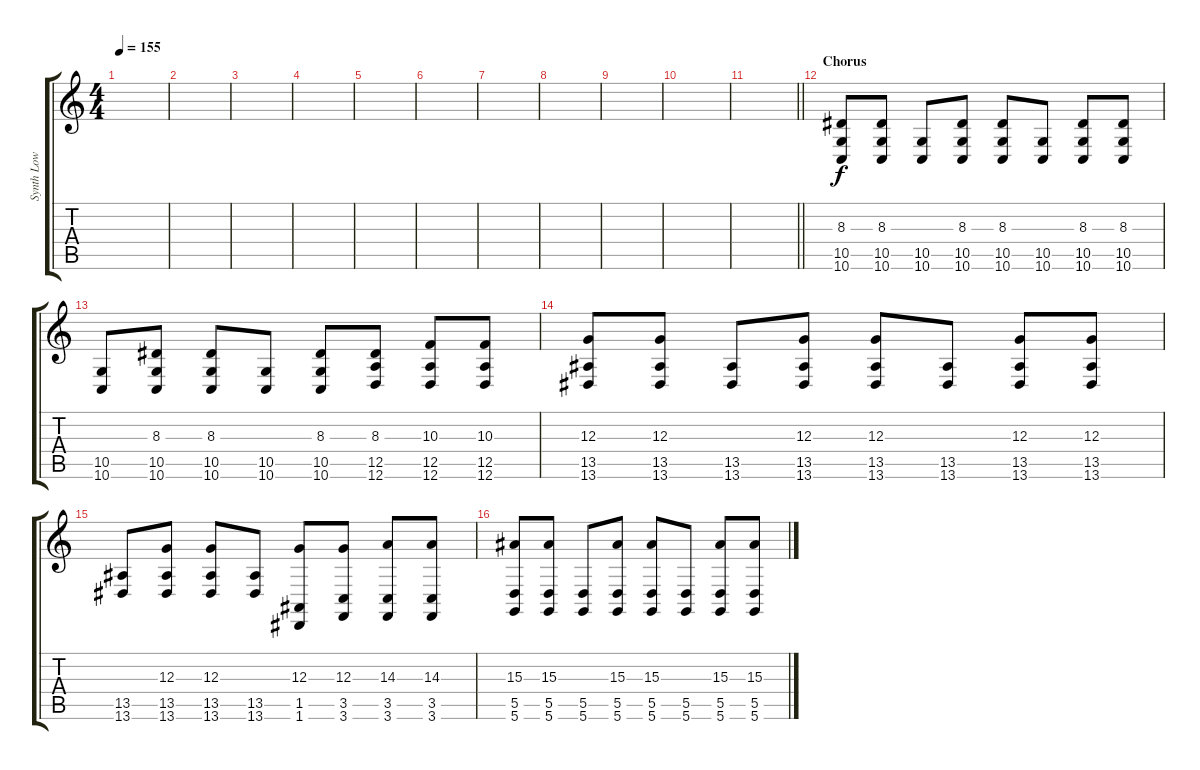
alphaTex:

\track ("Synth Low" "Synth Low") {instrument lead1square}
\staff {score tabs}
\tuning (E4 B3 G3 D3 A2 D2) {hide}
\ts (4 4)
\tempo 155
\clef g2
\ks c
|
|
|
|
|
|
|
|
|
|
\barLineRight lightlight
|
\section ("" "Chorus")
(8.3 10.5 10.6).8 (8.3 10.5 10.6).8 (10.5 10.6).8 (8.3 10.5 10.6).8 (8.3 10.5 10.6).8 (10.5 10.6).8 (8.3 10.5 10.6).8 (8.3 10.5 10.6).8 |
(10.5 10.6).8 (8.3 10.5 10.6).8 (8.3 10.5 10.6).8 (10.5 10.6).8 (8.3 10.5 10.6).8 (8.3 12.5 12.6).8 (10.3 12.5 12.6).8 (10.3 12.5 12.6).8 |
(12.3 13.5 13.6).8 (12.3 13.5 13.6).8 (13.5 13.6).8 (12.3 13.5 13.6).8 (12.3 13.5 13.6).8 (13.5 13.6).8 (12.3 13.5 13.6).8 (12.3 13.5 13.6).8 |
(13.5 13.6).8 (12.3 13.5 13.6).8 (12.3 13.5 13.6).8 (13.5 13.6).8 (12.3 1.5 1.6).8 (12.3 3.5 3.6).8 (14.3 3.5 3.6).8 (14.3 3.5 3.6).8 |
(15.3 5.5 5.6).8 (15.3 5.5 5.6).8 (5.5 5.6).8 (15.3 5.5 5.6).8 (15.3 5.5 5.6).8 (5.5 5.6).8 (15.3 5.5 5.6).8 (15.3 5.5 5.6).8
